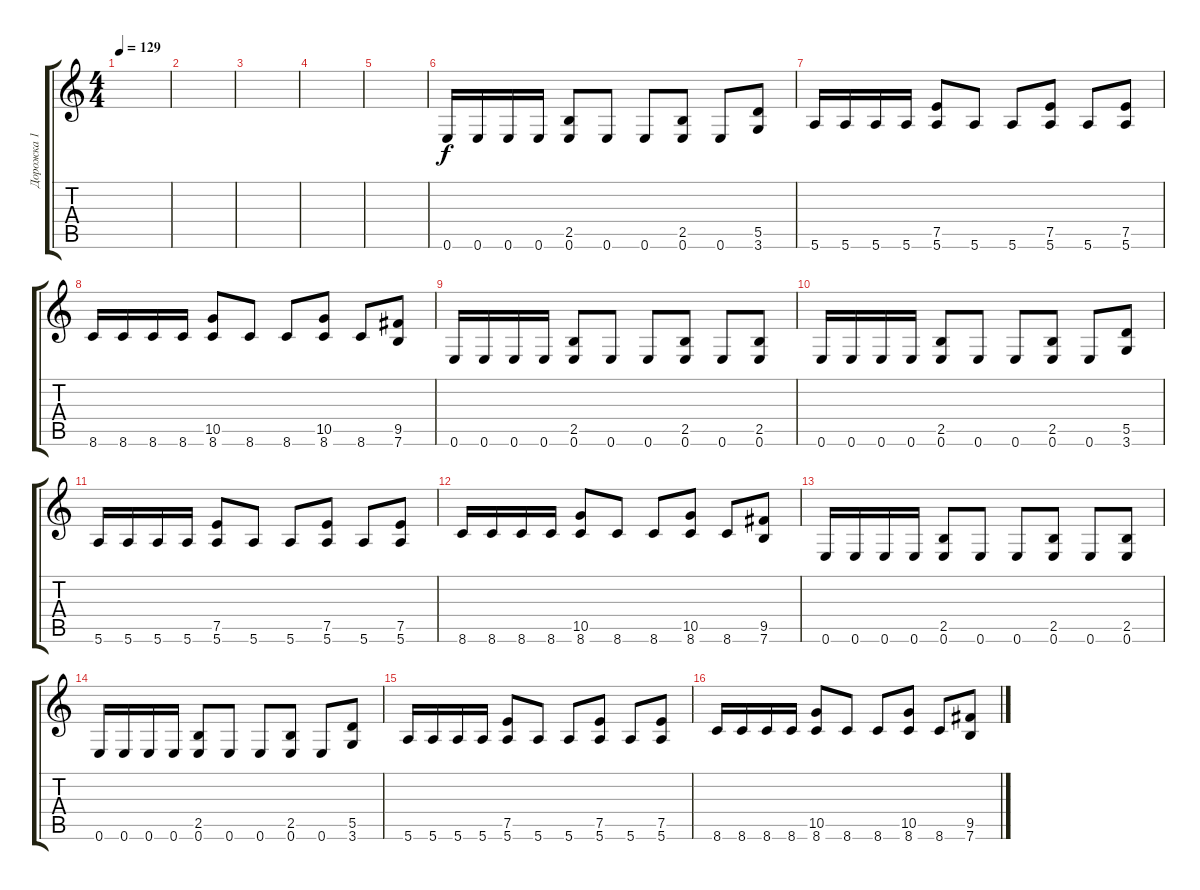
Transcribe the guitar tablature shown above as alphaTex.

\track ("Дорожка 1" "Дорожка 1") {instrument distortionguitar}
\staff {score tabs}
\tuning (E4 B3 G3 D3 A2 E2) {hide}
\ts (4 4)
\tempo 129
\clef g2
\ks c
|
|
|
|
|
0.6.16 0.6.16 0.6.16 0.6.16 (2.5 0.6).8 0.6.8 0.6.8 (2.5 0.6).8 0.6.8 (5.5 3.6).8 |
5.6.16 5.6.16 5.6.16 5.6.16 (7.5 5.6).8 5.6.8 5.6.8 (7.5 5.6).8 5.6.8 (7.5 5.6).8 |
8.6.16 8.6.16 8.6.16 8.6.16 (10.5 8.6).8 8.6.8 8.6.8 (10.5 8.6).8 8.6.8 (9.5 7.6).8 |
0.6.16 0.6.16 0.6.16 0.6.16 (2.5 0.6).8 0.6.8 0.6.8 (2.5 0.6).8 0.6.8 (2.5 0.6).8 |
0.6.16 0.6.16 0.6.16 0.6.16 (2.5 0.6).8 0.6.8 0.6.8 (2.5 0.6).8 0.6.8 (5.5 3.6).8 |
5.6.16 5.6.16 5.6.16 5.6.16 (7.5 5.6).8 5.6.8 5.6.8 (7.5 5.6).8 5.6.8 (7.5 5.6).8 |
8.6.16 8.6.16 8.6.16 8.6.16 (10.5 8.6).8 8.6.8 8.6.8 (10.5 8.6).8 8.6.8 (9.5 7.6).8 |
0.6.16 0.6.16 0.6.16 0.6.16 (2.5 0.6).8 0.6.8 0.6.8 (2.5 0.6).8 0.6.8 (2.5 0.6).8 |
0.6.16 0.6.16 0.6.16 0.6.16 (2.5 0.6).8 0.6.8 0.6.8 (2.5 0.6).8 0.6.8 (5.5 3.6).8 |
5.6.16 5.6.16 5.6.16 5.6.16 (7.5 5.6).8 5.6.8 5.6.8 (7.5 5.6).8 5.6.8 (7.5 5.6).8 |
8.6.16 8.6.16 8.6.16 8.6.16 (10.5 8.6).8 8.6.8 8.6.8 (10.5 8.6).8 8.6.8 (9.5 7.6).8
